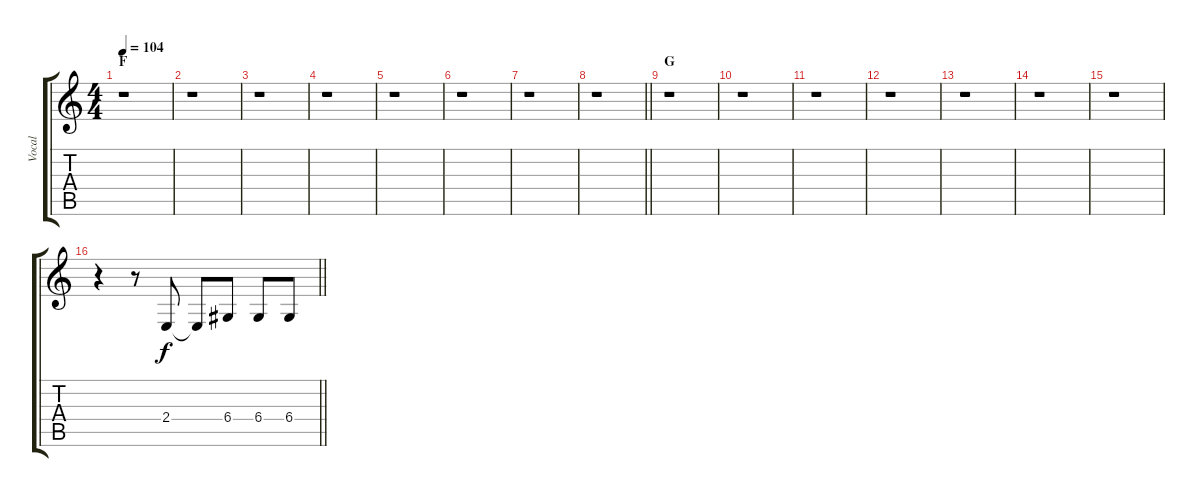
\track ("Vocal" "Vocal") {instrument baritonesax}
\staff {score tabs}
\tuning (E4 B3 G3 D3 A2 E2) {hide}
\ts (4 4)
\section ("" "F")
\tempo 104
\clef g2
\ks c
r.1{dy f} |
r.1 |
r.1 |
r.1 |
r.1 |
r.1 |
r.1 |
\barLineRight lightlight
r.1 |
\section ("" "G")
r.1 |
r.1 |
r.1 |
r.1 |
r.1 |
r.1 |
r.1 |
\barLineRight lightlight
r.4 r.8 2.4.8 2.4{t}.8 6.4.8 6.4.8 6.4.8
